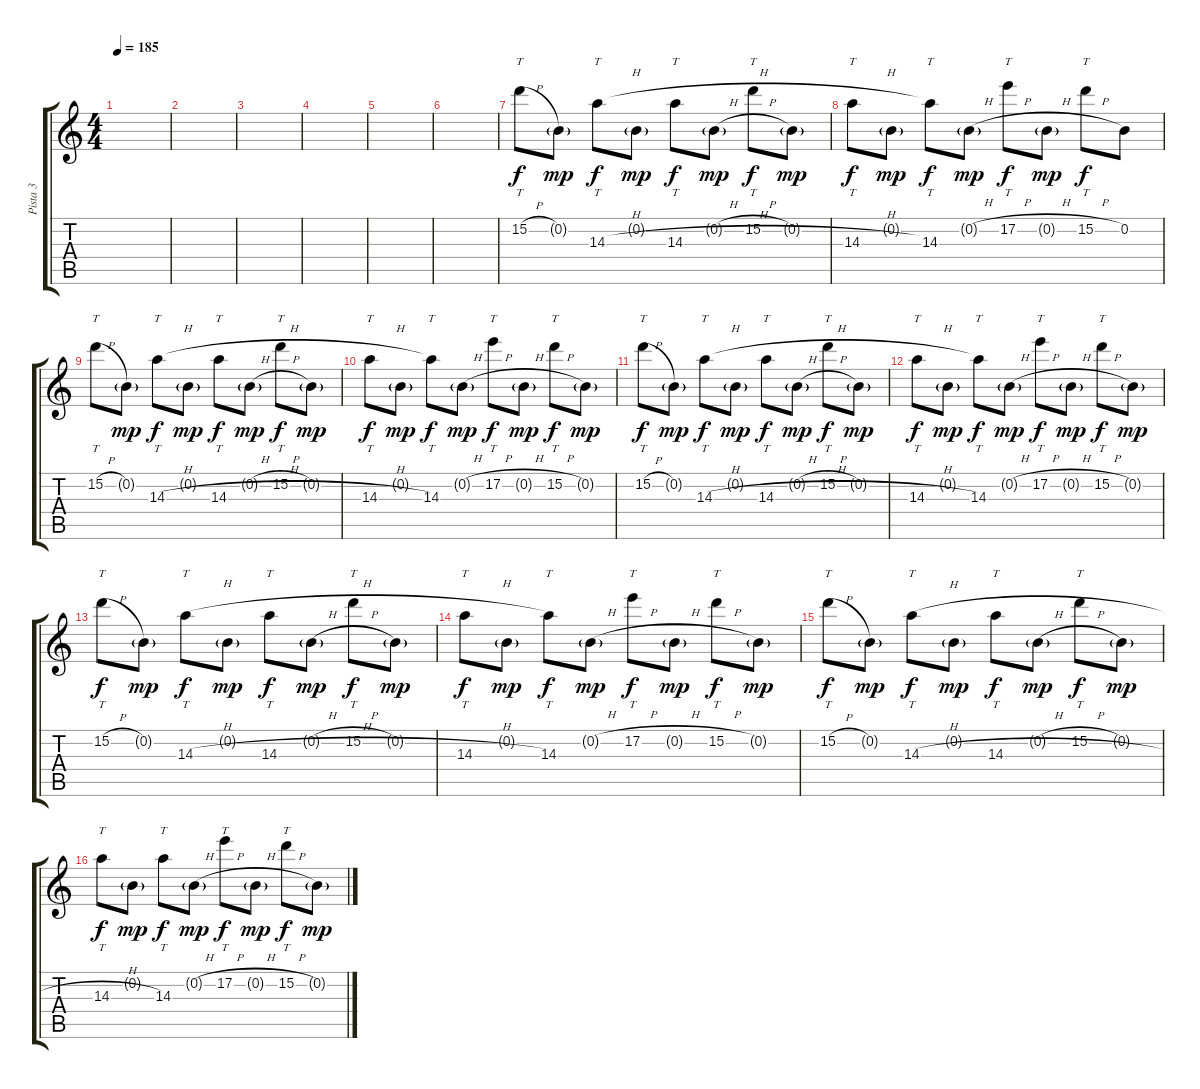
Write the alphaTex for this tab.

\track ("Pista 3" "Pista 3") {instrument distortionguitar}
\staff {score tabs}
\tuning (E4 B3 G3 D3 A2 E2) {hide}
\ts (4 4)
\tempo 185
\clef g2
\ks c
|
|
|
|
|
|
15.2{h}.8{tt} 0.2{g}.8{dy mp} 14.3{h}.8{tt dy f} 0.2{g}.8{dy mp} 14.3{h}.8{tt dy f} 0.2{h g}.8{dy mp} 15.2{h}.8{tt dy f} 0.2{g}.8{dy mp} |
14.3{h}.8{tt dy f} 0.2{g}.8{dy mp} 14.3.8{tt dy f} 0.2{h g}.8{dy mp} 17.2{h}.8{tt dy f} 0.2{h g}.8{dy mp} 15.2{h}.8{tt dy f} 0.2.8 |
15.2{h}.8{tt} 0.2{g}.8{dy mp} 14.3{h}.8{tt dy f} 0.2{g}.8{dy mp} 14.3{h}.8{tt dy f} 0.2{h g}.8{dy mp} 15.2{h}.8{tt dy f} 0.2{g}.8{dy mp} |
14.3{h}.8{tt dy f} 0.2{g}.8{dy mp} 14.3.8{tt dy f} 0.2{h g}.8{dy mp} 17.2{h}.8{tt dy f} 0.2{h g}.8{dy mp} 15.2{h}.8{tt dy f} 0.2{g}.8{dy mp} |
15.2{h}.8{tt dy f} 0.2{g}.8{dy mp} 14.3{h}.8{tt dy f} 0.2{g}.8{dy mp} 14.3{h}.8{tt dy f} 0.2{h g}.8{dy mp} 15.2{h}.8{tt dy f} 0.2{g}.8{dy mp} |
14.3{h}.8{tt dy f} 0.2{g}.8{dy mp} 14.3.8{tt dy f} 0.2{h g}.8{dy mp} 17.2{h}.8{tt dy f} 0.2{h g}.8{dy mp} 15.2{h}.8{tt dy f} 0.2{g}.8{dy mp} |
15.2{h}.8{tt dy f} 0.2{g}.8{dy mp} 14.3{h}.8{tt dy f} 0.2{g}.8{dy mp} 14.3{h}.8{tt dy f} 0.2{h g}.8{dy mp} 15.2{h}.8{tt dy f} 0.2{g}.8{dy mp} |
14.3{h}.8{tt dy f} 0.2{g}.8{dy mp} 14.3.8{tt dy f} 0.2{h g}.8{dy mp} 17.2{h}.8{tt dy f} 0.2{h g}.8{dy mp} 15.2{h}.8{tt dy f} 0.2{g}.8{dy mp} |
15.2{h}.8{tt dy f} 0.2{g}.8{dy mp} 14.3{h}.8{tt dy f} 0.2{g}.8{dy mp} 14.3{h}.8{tt dy f} 0.2{h g}.8{dy mp} 15.2{h}.8{tt dy f} 0.2{g}.8{dy mp} |
14.3{h}.8{tt dy f} 0.2{g}.8{dy mp} 14.3.8{tt dy f} 0.2{h g}.8{dy mp} 17.2{h}.8{tt dy f} 0.2{h g}.8{dy mp} 15.2{h}.8{tt dy f} 0.2{g}.8{dy mp}
